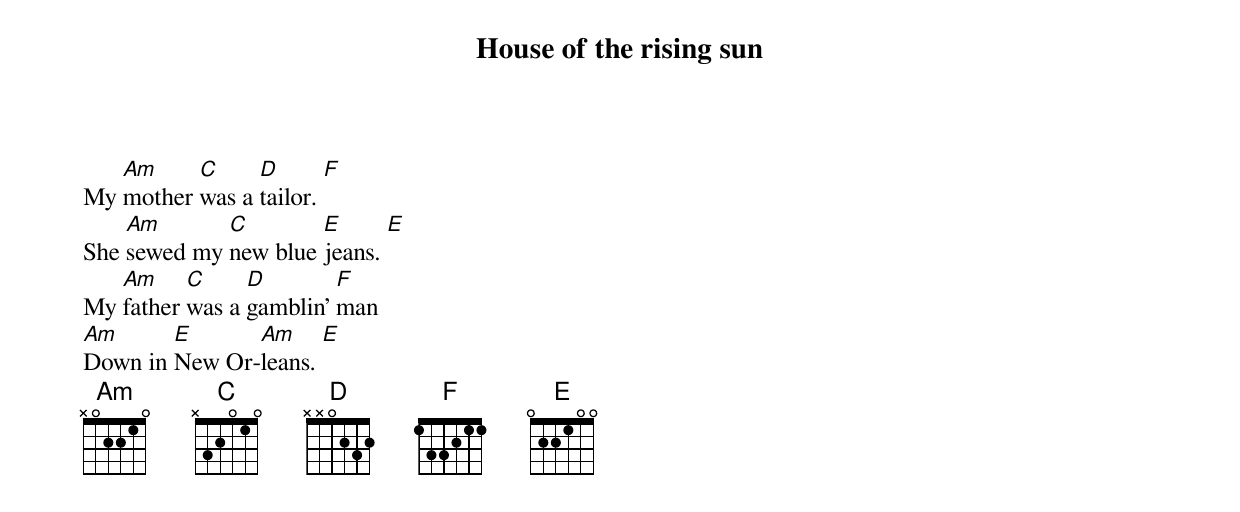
{title:House of the rising sun}

{//:This verse is written in CRD inline format}
My [Am]mother [C]was a [D]tailor. [F]
She [Am]sewed my [C]new blue [E]jeans. [E]
My [Am]father [C]was a [D]gamblin' [F]man
[Am]Down in [E]New Or-[Am]leans. [E]
